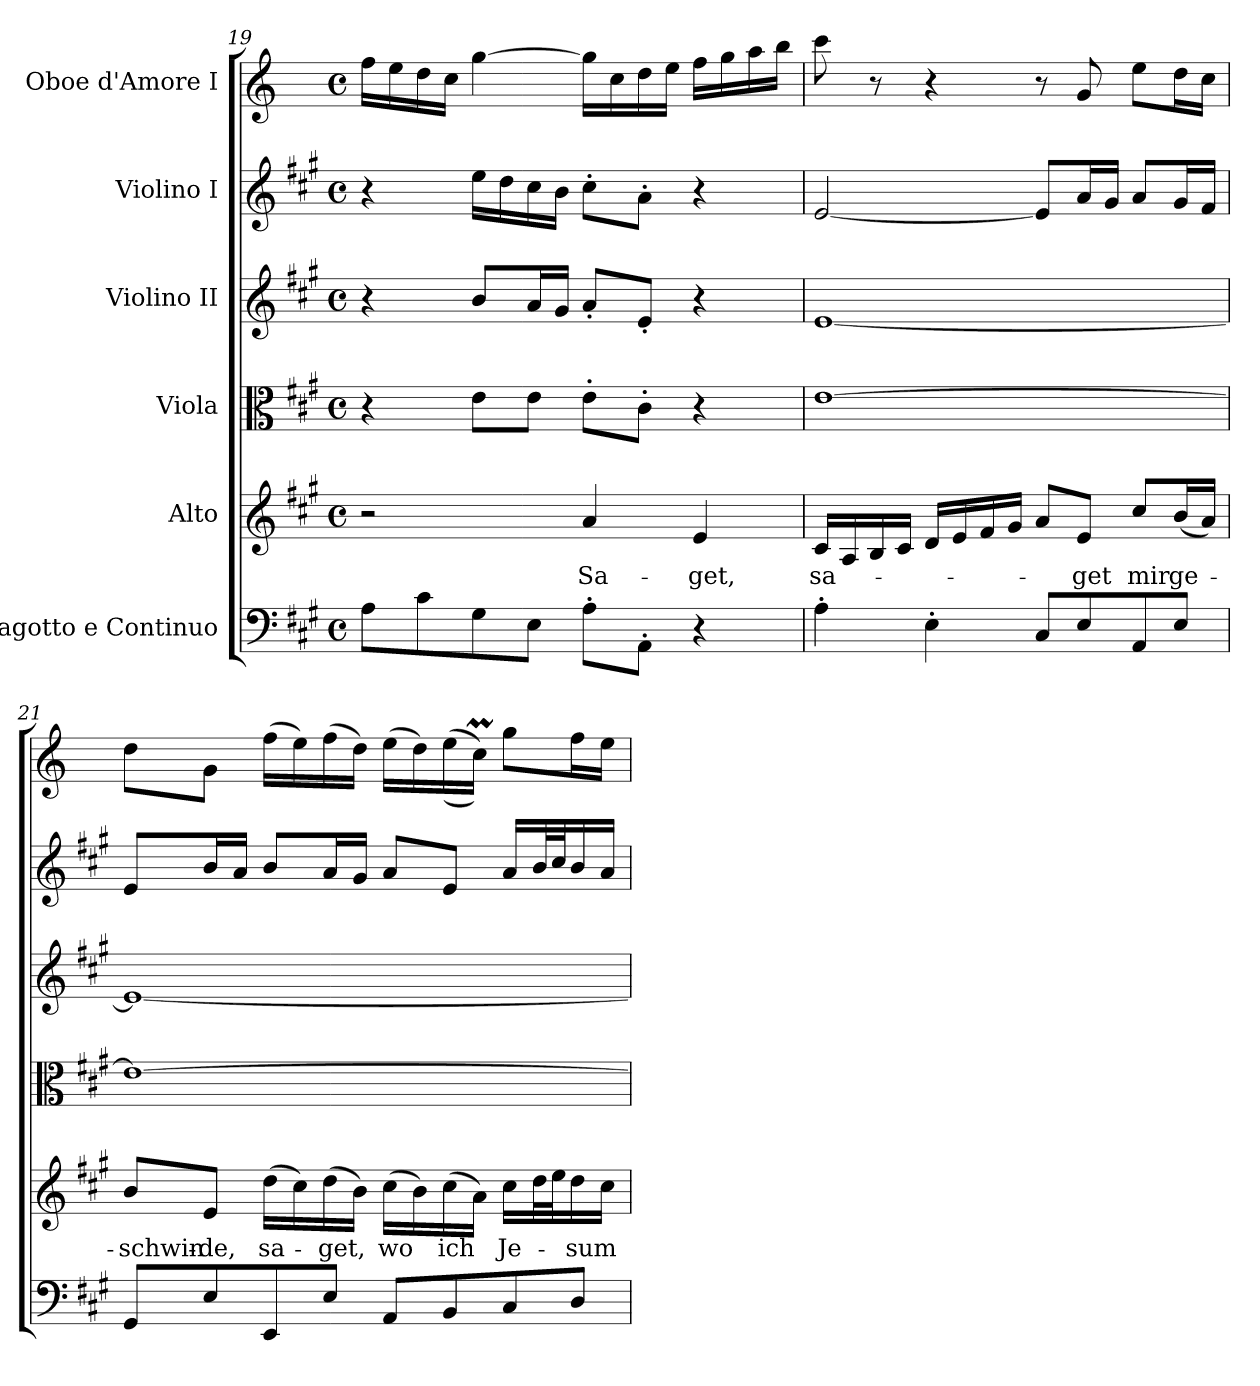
**kern	**kern	**text	**kern	**kern	**kern	**kern
*part6	*part5	*part5	*part4	*part3	*part2	*part1
*staff6	*staff5	*staff5	*staff4	*staff3	*staff2	*staff1
*I"Fagotto e Continuo	*I"Alto	*	*I"Viola	*I"Violino II	*I"Violino I	*I"Oboe d'Amore I
*clefF4	*clefG2	*	*clefC3	*clefG2	*clefG2	*clefG2
*	*	*	*	*	*	*ITrd2c3
*k[f#c#g#]	*k[f#c#g#]	*	*k[f#c#g#]	*k[f#c#g#]	*k[f#c#g#]	*k[f#c#g#]
*A:	*A:	*	*A:	*A:	*A:	*A:
*M4/4	*M4/4	*	*M4/4	*M4/4	*M4/4	*M4/4
*met(c)	*met(c)	*	*met(c)	*met(c)	*met(c)	*met(c)
=19	=19	=19	=19	=19	=19	=19
8Ai\L	2r	.	4r	4r	4r	16ddi\LL
.	.	.	.	.	.	16cc#i\
8c#i\	.	.	.	.	.	16bi\
.	.	.	.	.	.	16ai\JJ
8G#i\	.	.	8ei\L	8bi/L	16eei\LL	[4eei\
.	.	.	.	.	16ddi\	.
8Ei\J	.	.	8ei\J	16ai/L	16cc#i\	.
.	.	.	.	16g#i/JJ	16bi\JJ	.
!	!	!LO:LY:b:color=#000000	!	!	!	!
8A'i\L	4ai/	Sa-	8e'i\L	8a'i/L	8cc#'i\L	16eei\LL]
.	.	.	.	.	.	16ai\
8AA'i\J	.	.	8c#'i\J	8e'i/J	8a'i\J	16bi\
.	.	.	.	.	.	16cc#i\JJ
!	!	!LO:LY:b:color=#000000	!	!	!	!
4r	4ei/	-get,	4r	4r	4r	16ddi\LL
.	.	.	.	.	.	16eei\
.	.	.	.	.	.	16ff#i\
.	.	.	.	.	.	16gg#i\JJ
=20	=20	=20	=20	=20	=20	=20
!	!	!LO:LY:b:color=#000000	!	!	!	!
4A'i\	16c#i/LL	sa-	[1ei	[1ei	[2ei/	8aai\
.	16Ai/	.	.	.	.	.
.	16Bi/	.	.	.	.	8r
.	16c#i/JJ	.	.	.	.	.
4E'i\	16di/LL	.	.	.	.	4r
.	16ei/	.	.	.	.	.
.	16f#i/	.	.	.	.	.
.	16g#i/JJ	.	.	.	.	.
8C#i/L	8ai/L	.	.	.	8ei/L]	8r
!	!	!LO:LY:b:color=#000000	!	!	!	!
8Ei/	8ei/J	-get	.	.	16ai/L	8ei/
.	.	.	.	.	16g#i/JJ	.
!	!	!LO:LY:b:color=#000000	!	!	!	!
8AAi/	8cc#i/L	mir	.	.	8ai/L	8cc#i\L
!	!	!LO:LY:b:color=#000000	!	!	!	!
8Ei/J	(16bi/L	ge-	.	.	16g#i/L	16bi\L
.	16ai/JJ)	.	.	.	16f#i/JJ	16ai\JJ
!!LO:LB:g=z
=21	=21	=21	=21	=21	=21	=21
!	!	!LO:LY:b:color=#000000	!	!	!	!
8GG#i/L	8bi/L	-schwin-	1ei_	1ei_	8ei/L	8bi\L
!	!	!LO:LY:b:color=#000000	!	!	!	!
8Ei/	8ei/J	-de,	.	.	16bi/L	8ei\J
.	.	.	.	.	16ai/JJ	.
!	!	!LO:LY:b:color=#000000	!	!	!	!
8EEi/	(16ddi\LL	sa-	.	.	8bi/L	(16ddi\LL
.	16cc#i\)	.	.	.	.	16cc#i\)
!	!	!LO:LY:b:color=#000000	!	!	!	!
8Ei/J	(16ddi\	-get,	.	.	16ai/L	(16ddi\
.	16bi\JJ)	.	.	.	16g#i/JJ	16bi\JJ)
!	!	!LO:LY:b:color=#000000	!	!	!	!
8AAi/L	(16cc#i\LL	wo	.	.	8ai/L	(16cc#i\LL
.	16bi\)	.	.	.	.	16bi\)
!	!	!LO:LY:b:color=#000000	!	!	!	!
8BBi/	(16cc#i\	ich	.	.	8ei/J	((16cc#i\
.	16ai\JJ)	.	.	.	.	16aMi\JJ))
!	!	!LO:LY:b:color=#000000	!	!	!	!
8C#i/	16cc#i\LL	Je-	.	.	16ai/LL	8eei\L
.	32ddi\L	.	.	.	32bi/L	.
.	32eei\J	.	.	.	32cc#i/J	.
!	!	!LO:LY:b:color=#000000	!	!	!	!
8Di/J	16ddi\	-sum	.	.	16bi/	16ddi\L
.	16cc#i\JJ	.	.	.	16ai/JJ	16cc#i\JJ
=	=	=	=	=	=	=
*-	*-	*-	*-	*-	*-	*-
